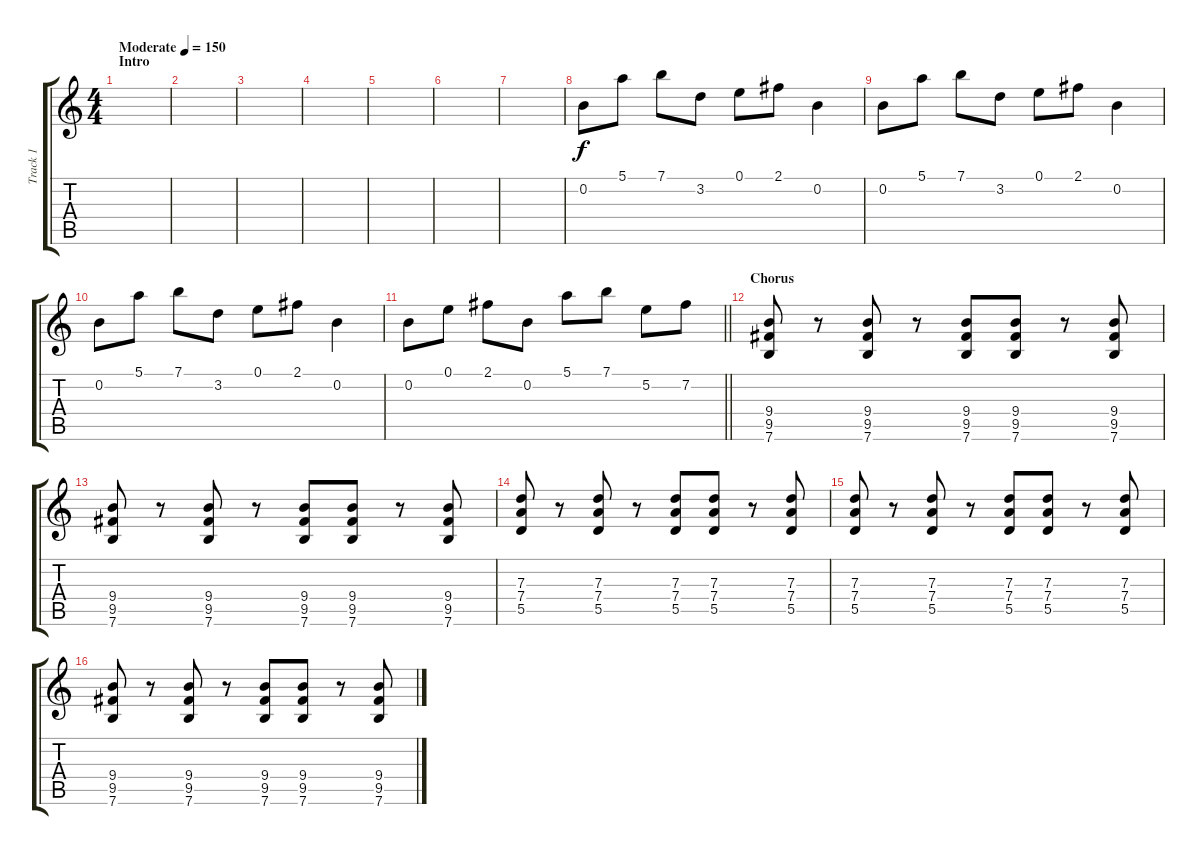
\track ("Track 1" "Track 1") {instrument distortionguitar}
\staff {score tabs}
\tuning (E4 B3 G3 D3 A2 E2) {hide}
\ts (4 4)
\section ("" "Intro")
\tempo (150 "Moderate")
\clef g2
\ks c
|
|
|
|
|
|
|
0.2.8 5.1.8 7.1.8 3.2.8 0.1.8 2.1.8 0.2.4 |
0.2.8 5.1.8 7.1.8 3.2.8 0.1.8 2.1.8 0.2.4 |
0.2.8 5.1.8 7.1.8 3.2.8 0.1.8 2.1.8 0.2.4 |
\barLineRight lightlight
0.2.8 0.1.8 2.1.8 0.2.8 5.1.8 7.1.8 5.2.8 7.2.8 |
\section ("" "Chorus")
(9.4 9.5 7.6).8 r.8 (9.4 9.5 7.6).8 r.8 (9.4 9.5 7.6).8 (9.4 9.5 7.6).8 r.8 (9.4 9.5 7.6).8 |
(9.4 9.5 7.6).8 r.8 (9.4 9.5 7.6).8 r.8 (9.4 9.5 7.6).8 (9.4 9.5 7.6).8 r.8 (9.4 9.5 7.6).8 |
(7.3 7.4 5.5).8 r.8 (7.3 7.4 5.5).8 r.8 (7.3 7.4 5.5).8 (7.3 7.4 5.5).8 r.8 (7.3 7.4 5.5).8 |
(7.3 7.4 5.5).8 r.8 (7.3 7.4 5.5).8 r.8 (7.3 7.4 5.5).8 (7.3 7.4 5.5).8 r.8 (7.3 7.4 5.5).8 |
(9.4 9.5 7.6).8 r.8 (9.4 9.5 7.6).8 r.8 (9.4 9.5 7.6).8 (9.4 9.5 7.6).8 r.8 (9.4 9.5 7.6).8
